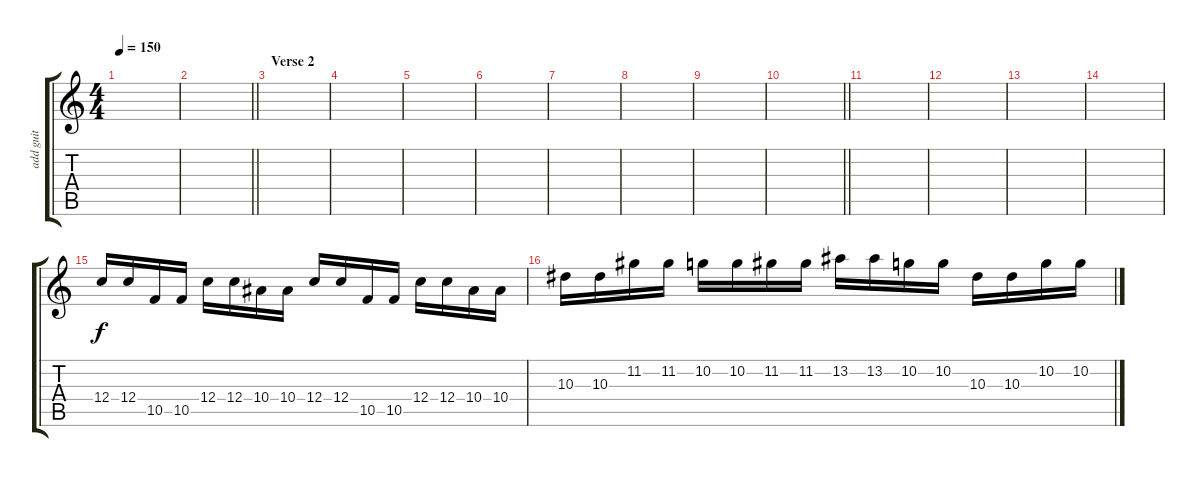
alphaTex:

\track ("add guit" "add guit") {instrument distortionguitar}
\staff {score tabs}
\tuning (D4 A3 F3 C3 G2 D2) {hide}
\ts (4 4)
\section ("" "")
\tempo 150
\clef g2
\ks c
|
\barLineRight lightlight
|
\section ("" "Verse 2")
|
|
|
|
|
|
|
\barLineRight lightlight
|
\section ("" "")
|
|
|
|
12.4.16 12.4.16 10.5.16 10.5.16 12.4.16 12.4.16 10.4.16 10.4.16 12.4.16 12.4.16 10.5.16 10.5.16 12.4.16 12.4.16 10.4.16 10.4.16 |
10.3.16 10.3.16 11.2.16 11.2.16 10.2.16 10.2.16 11.2.16 11.2.16 13.2.16 13.2.16 10.2.16 10.2.16 10.3.16 10.3.16 10.2.16 10.2.16
